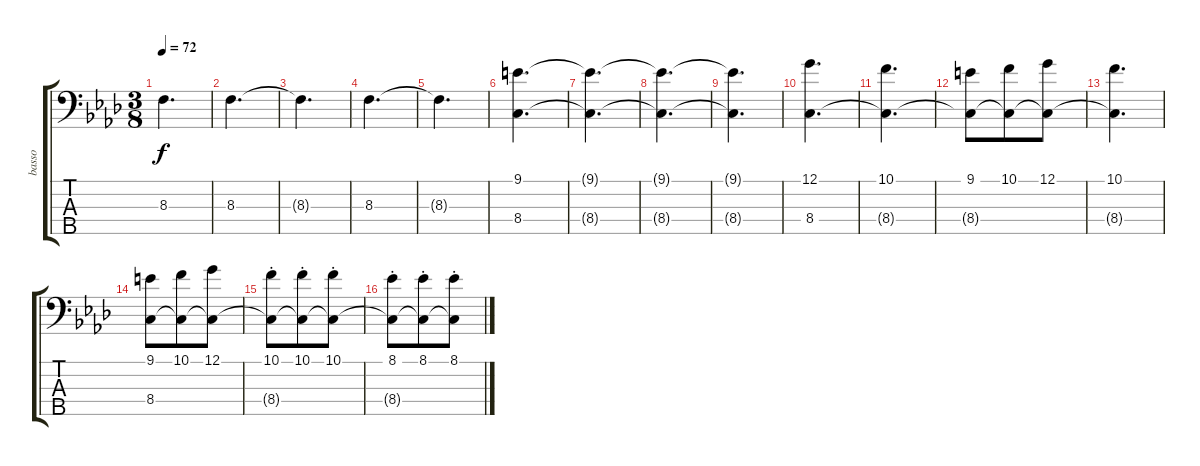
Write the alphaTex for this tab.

\track ("basso" "basso") {instrument electricbassfinger}
\staff {score tabs}
\tuning (G2 D2 A1 E1 B0) {hide}
\ts (3 8)
\tempo 72
\clef f4
\ks fminor
8.3{t}.4{d dy f} |
8.3.4{d} |
8.3{t}.4{d} |
8.3.4{d} |
8.3{t}.4{d} |
(9.1 8.4).4{d} |
(9.1{t} 8.4{t}).4{d} |
(9.1{t} 8.4{t}).4{d} |
(9.1{t} 8.4{t}).4{d} |
(12.1 8.4).4{d} |
(10.1 8.4{t}).4{d} |
(9.1 8.4{t}).8 (10.1 8.4{t}).8 (12.1 8.4{t}).8 |
(10.1 8.4{t}).4{d} |
(9.1 8.4).8 (10.1 8.4{t}).8 (12.1 8.4{t}).8 |
(10.1{st} 8.4{t}).8 (10.1{st} 8.4{t}).8 (10.1{st} 8.4{t}).8 |
(8.1{st} 8.4{t}).8 (8.1{st} 8.4{t}).8 (8.1{st} 8.4{t}).8
